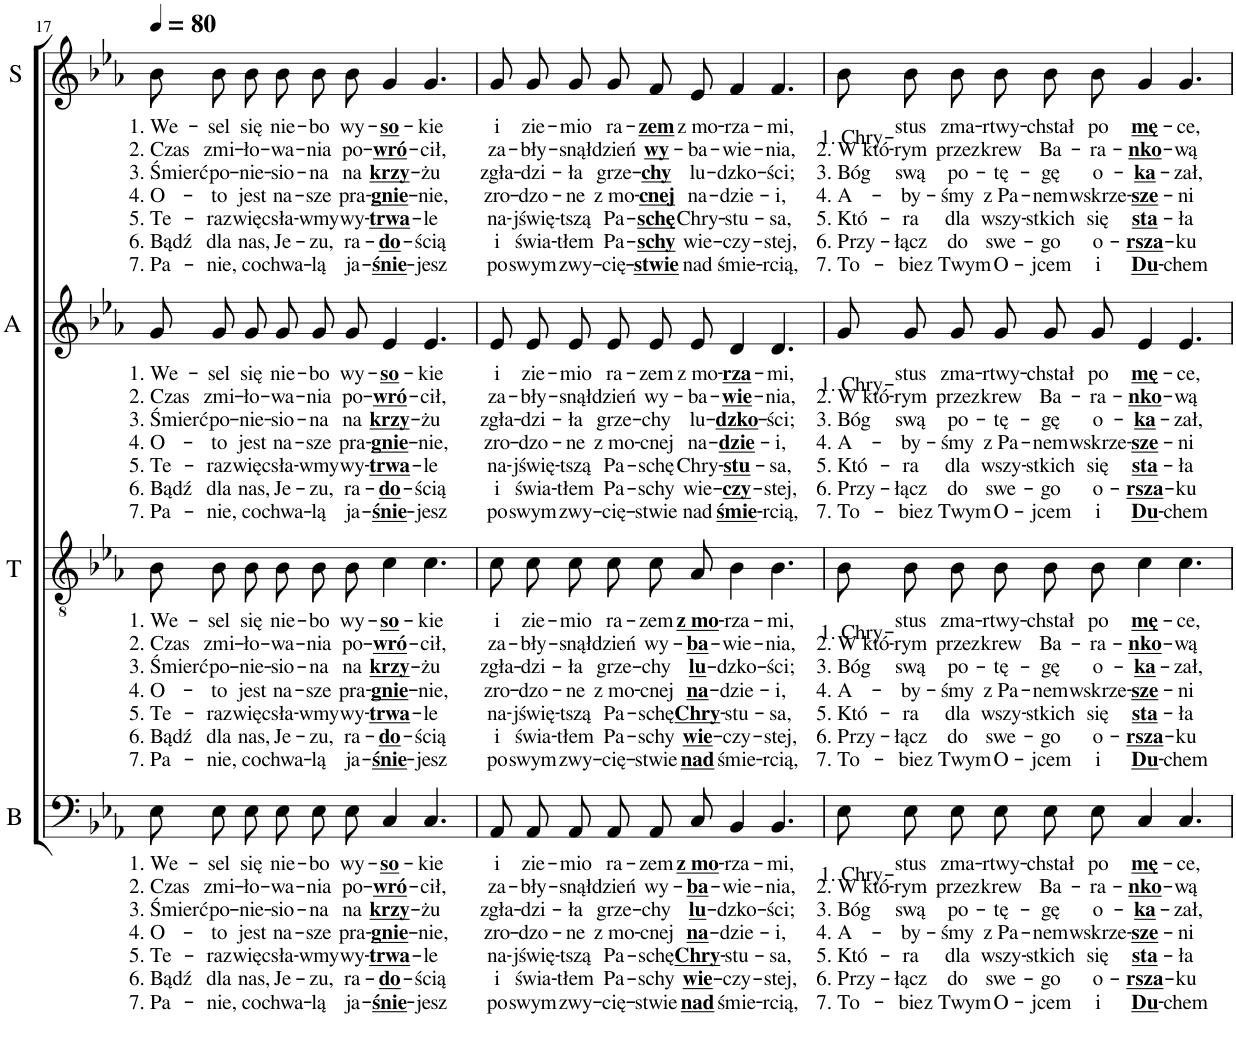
**kern	**text	**text	**text	**text	**text	**text	**text	**kern	**text	**text	**text	**text	**text	**text	**text	**kern	**text	**text	**text	**text	**text	**text	**text	**kern	**text	**text	**text	**text	**text	**text	**text
*part4	*part4	*part4	*part4	*part4	*part4	*part4	*part4	*part3	*part3	*part3	*part3	*part3	*part3	*part3	*part3	*part2	*part2	*part2	*part2	*part2	*part2	*part2	*part2	*part1	*part1	*part1	*part1	*part1	*part1	*part1	*part1
*staff4	*staff4	*staff4	*staff4	*staff4	*staff4	*staff4	*staff4	*staff3	*staff3	*staff3	*staff3	*staff3	*staff3	*staff3	*staff3	*staff2	*staff2	*staff2	*staff2	*staff2	*staff2	*staff2	*staff2	*staff1	*staff1	*staff1	*staff1	*staff1	*staff1	*staff1	*staff1
*I"B	*	*	*	*	*	*	*	*I"T	*	*	*	*	*	*	*	*I"A	*	*	*	*	*	*	*	*I"S	*	*	*	*	*	*	*
*I'B	*	*	*	*	*	*	*	*I'T	*	*	*	*	*	*	*	*I'A	*	*	*	*	*	*	*	*I'S	*	*	*	*	*	*	*
!!LO:PB:g=z
*clefF4	*	*	*	*	*	*	*	*clefGv2	*	*	*	*	*	*	*	*clefG2	*	*	*	*	*	*	*	*clefG2	*	*	*	*	*	*	*
*k[b-e-a-]	*	*	*	*	*	*	*	*k[b-e-a-]	*	*	*	*	*	*	*	*k[b-e-a-]	*	*	*	*	*	*	*	*k[b-e-a-]	*	*	*	*	*	*	*
*M3/4	*	*	*	*	*	*	*	*M3/4	*	*	*	*	*	*	*	*M3/4	*	*	*	*	*	*	*	*M3/4	*	*	*	*	*	*	*
*MM80	*	*	*	*	*	*	*	*MM80	*	*	*	*	*	*	*	*MM80	*	*	*	*	*	*	*	*MM80	*	*	*	*	*	*	*
=17	=17	=17	=17	=17	=17	=17	=17	=17	=17	=17	=17	=17	=17	=17	=17	=17	=17	=17	=17	=17	=17	=17	=17	=17	=17	=17	=17	=17	=17	=17	=17
!	!LO:LY:b	!LO:LY:b	!LO:LY:b	!LO:LY:b	!LO:LY:b	!LO:LY:b	!LO:LY:b	!	!LO:LY:b	!LO:LY:b	!LO:LY:b	!LO:LY:b	!LO:LY:b	!LO:LY:b	!LO:LY:b	!	!LO:LY:b	!LO:LY:b	!LO:LY:b	!LO:LY:b	!LO:LY:b	!LO:LY:b	!LO:LY:b	!	!LO:LY:b	!LO:LY:b	!LO:LY:b	!LO:LY:b	!LO:LY:b	!LO:LY:b	!LO:LY:b
8E-\	1. We-	2. Czas	3. Śmierć	4. O-	5. Te-	6. Bądź	7. Pa-	8B-\	1. We-	2. Czas	3. Śmierć	4. O-	5. Te-	6. Bądź	7. Pa-	8g/	1. We-	2. Czas	3. Śmierć	4. O-	5. Te-	6. Bądź	7. Pa-	8b-\	1. We-	2. Czas	3. Śmierć	4. O-	5. Te-	6. Bądź	7. Pa-
!	!LO:LY:b	!LO:LY:b	!LO:LY:b	!LO:LY:b	!LO:LY:b	!LO:LY:b	!LO:LY:b	!	!LO:LY:b	!LO:LY:b	!LO:LY:b	!LO:LY:b	!LO:LY:b	!LO:LY:b	!LO:LY:b	!	!LO:LY:b	!LO:LY:b	!LO:LY:b	!LO:LY:b	!LO:LY:b	!LO:LY:b	!LO:LY:b	!	!LO:LY:b	!LO:LY:b	!LO:LY:b	!LO:LY:b	!LO:LY:b	!LO:LY:b	!LO:LY:b
8E-\	-sel	zmi-	po-	-to	-raz	dla	-nie,	8B-\	-sel	zmi-	po-	-to	-raz	dla	-nie,	8g/	-sel	zmi-	po-	-to	-raz	dla	-nie,	8b-\	-sel	zmi-	po-	-to	-raz	dla	-nie,
!	!LO:LY:b	!LO:LY:b	!LO:LY:b	!LO:LY:b	!LO:LY:b	!LO:LY:b	!LO:LY:b	!	!LO:LY:b	!LO:LY:b	!LO:LY:b	!LO:LY:b	!LO:LY:b	!LO:LY:b	!LO:LY:b	!	!LO:LY:b	!LO:LY:b	!LO:LY:b	!LO:LY:b	!LO:LY:b	!LO:LY:b	!LO:LY:b	!	!LO:LY:b	!LO:LY:b	!LO:LY:b	!LO:LY:b	!LO:LY:b	!LO:LY:b	!LO:LY:b
8E-\	się	-ło-	-nie-	jest	więc	nas,	co	8B-\	się	-ło-	-nie-	jest	więc	nas,	co	8g/	się	-ło-	-nie-	jest	więc	nas,	co	8b-\	się	-ło-	-nie-	jest	więc	nas,	co
!	!LO:LY:b	!LO:LY:b	!LO:LY:b	!LO:LY:b	!LO:LY:b	!LO:LY:b	!LO:LY:b	!	!LO:LY:b	!LO:LY:b	!LO:LY:b	!LO:LY:b	!LO:LY:b	!LO:LY:b	!LO:LY:b	!	!LO:LY:b	!LO:LY:b	!LO:LY:b	!LO:LY:b	!LO:LY:b	!LO:LY:b	!LO:LY:b	!	!LO:LY:b	!LO:LY:b	!LO:LY:b	!LO:LY:b	!LO:LY:b	!LO:LY:b	!LO:LY:b
8E-\	nie-	-wa-	-sio-	na-	sła-	Je-	chwa-	8B-\	nie-	-wa-	-sio-	na-	sła-	Je-	chwa-	8g/	nie-	-wa-	-sio-	na-	sła-	Je-	chwa-	8b-\	nie-	-wa-	-sio-	na-	sła-	Je-	chwa-
!	!LO:LY:b	!LO:LY:b	!LO:LY:b	!LO:LY:b	!LO:LY:b	!LO:LY:b	!LO:LY:b	!	!LO:LY:b	!LO:LY:b	!LO:LY:b	!LO:LY:b	!LO:LY:b	!LO:LY:b	!LO:LY:b	!	!LO:LY:b	!LO:LY:b	!LO:LY:b	!LO:LY:b	!LO:LY:b	!LO:LY:b	!LO:LY:b	!	!LO:LY:b	!LO:LY:b	!LO:LY:b	!LO:LY:b	!LO:LY:b	!LO:LY:b	!LO:LY:b
8E-\	-bo	-nia	-na	-sze	-wmy	-zu,	-lą	8B-\	-bo	-nia	-na	-sze	-wmy	-zu,	-lą	8g/	-bo	-nia	-na	-sze	-wmy	-zu,	-lą	8b-\	-bo	-nia	-na	-sze	-wmy	-zu,	-lą
!	!LO:LY:b	!LO:LY:b	!LO:LY:b	!LO:LY:b	!LO:LY:b	!LO:LY:b	!LO:LY:b	!	!LO:LY:b	!LO:LY:b	!LO:LY:b	!LO:LY:b	!LO:LY:b	!LO:LY:b	!LO:LY:b	!	!LO:LY:b	!LO:LY:b	!LO:LY:b	!LO:LY:b	!LO:LY:b	!LO:LY:b	!LO:LY:b	!	!LO:LY:b	!LO:LY:b	!LO:LY:b	!LO:LY:b	!LO:LY:b	!LO:LY:b	!LO:LY:b
8E-\	wy-	po-	na	pra-	wy-	ra-	ja-	8B-\	wy-	po-	na	pra-	wy-	ra-	ja-	8g/	wy-	po-	na	pra-	wy-	ra-	ja-	8b-\	wy-	po-	na	pra-	wy-	ra-	ja-
!	!LO:LY:b	!LO:LY:b	!LO:LY:b	!LO:LY:b	!LO:LY:b	!LO:LY:b	!LO:LY:b	!	!LO:LY:b	!LO:LY:b	!LO:LY:b	!LO:LY:b	!LO:LY:b	!LO:LY:b	!LO:LY:b	!	!LO:LY:b	!LO:LY:b	!LO:LY:b	!LO:LY:b	!LO:LY:b	!LO:LY:b	!LO:LY:b	!	!LO:LY:b	!LO:LY:b	!LO:LY:b	!LO:LY:b	!LO:LY:b	!LO:LY:b	!LO:LY:b
4C/	-so-	-wró-	krzy-	-gnie-	-trwa-	-do-	-śnie-	4c\	-so-	-wró-	krzy-	-gnie-	-trwa-	-do-	-śnie-	4e-/	-so-	-wró-	krzy-	-gnie-	-trwa-	-do-	-śnie-	4g/	-so-	-wró-	krzy-	-gnie-	-trwa-	-do-	-śnie-
!	!LO:LY:b	!LO:LY:b	!LO:LY:b	!LO:LY:b	!LO:LY:b	!LO:LY:b	!LO:LY:b	!	!LO:LY:b	!LO:LY:b	!LO:LY:b	!LO:LY:b	!LO:LY:b	!LO:LY:b	!LO:LY:b	!	!LO:LY:b	!LO:LY:b	!LO:LY:b	!LO:LY:b	!LO:LY:b	!LO:LY:b	!LO:LY:b	!	!LO:LY:b	!LO:LY:b	!LO:LY:b	!LO:LY:b	!LO:LY:b	!LO:LY:b	!LO:LY:b
4.C/	-kie	-cił,	-żu	-nie,	-le	-ścią	-jesz	4.c\	-kie	-cił,	-żu	-nie,	-le	-ścią	-jesz	4.e-/	-kie	-cił,	-żu	-nie,	-le	-ścią	-jesz	4.g/	-kie	-cił,	-żu	-nie,	-le	-ścią	-jesz
=18	=18	=18	=18	=18	=18	=18	=18	=18	=18	=18	=18	=18	=18	=18	=18	=18	=18	=18	=18	=18	=18	=18	=18	=18	=18	=18	=18	=18	=18	=18	=18
!	!LO:LY:b	!LO:LY:b	!LO:LY:b	!LO:LY:b	!LO:LY:b	!LO:LY:b	!LO:LY:b	!	!LO:LY:b	!LO:LY:b	!LO:LY:b	!LO:LY:b	!LO:LY:b	!LO:LY:b	!LO:LY:b	!	!LO:LY:b	!LO:LY:b	!LO:LY:b	!LO:LY:b	!LO:LY:b	!LO:LY:b	!LO:LY:b	!	!LO:LY:b	!LO:LY:b	!LO:LY:b	!LO:LY:b	!LO:LY:b	!LO:LY:b	!LO:LY:b
8AA-/	i	za-	zgła-	zro-	na-	i	po	8c\	i	za-	zgła-	zro-	na-	i	po	8e-/	i	za-	zgła-	zro-	na-	i	po	8g/	i	za-	zgła-	zro-	na-	i	po
!	!LO:LY:b	!LO:LY:b	!LO:LY:b	!LO:LY:b	!LO:LY:b	!LO:LY:b	!LO:LY:b	!	!LO:LY:b	!LO:LY:b	!LO:LY:b	!LO:LY:b	!LO:LY:b	!LO:LY:b	!LO:LY:b	!	!LO:LY:b	!LO:LY:b	!LO:LY:b	!LO:LY:b	!LO:LY:b	!LO:LY:b	!LO:LY:b	!	!LO:LY:b	!LO:LY:b	!LO:LY:b	!LO:LY:b	!LO:LY:b	!LO:LY:b	!LO:LY:b
8AA-/	zie-	-bły-	-dzi-	-dzo-	-jświę-	świa-	swym	8c\	zie-	-bły-	-dzi-	-dzo-	-jświę-	świa-	swym	8e-/	zie-	-bły-	-dzi-	-dzo-	-jświę-	świa-	swym	8g/	zie-	-bły-	-dzi-	-dzo-	-jświę-	świa-	swym
!	!LO:LY:b	!LO:LY:b	!LO:LY:b	!LO:LY:b	!LO:LY:b	!LO:LY:b	!LO:LY:b	!	!LO:LY:b	!LO:LY:b	!LO:LY:b	!LO:LY:b	!LO:LY:b	!LO:LY:b	!LO:LY:b	!	!LO:LY:b	!LO:LY:b	!LO:LY:b	!LO:LY:b	!LO:LY:b	!LO:LY:b	!LO:LY:b	!	!LO:LY:b	!LO:LY:b	!LO:LY:b	!LO:LY:b	!LO:LY:b	!LO:LY:b	!LO:LY:b
8AA-/	-mio	-snął	-ła	-ne	-tszą	-tłem	zwy-	8c\	-mio	-snął	-ła	-ne	-tszą	-tłem	zwy-	8e-/	-mio	-snął	-ła	-ne	-tszą	-tłem	zwy-	8g/	-mio	-snął	-ła	-ne	-tszą	-tłem	zwy-
!	!LO:LY:b	!LO:LY:b	!LO:LY:b	!LO:LY:b	!LO:LY:b	!LO:LY:b	!LO:LY:b	!	!LO:LY:b	!LO:LY:b	!LO:LY:b	!LO:LY:b	!LO:LY:b	!LO:LY:b	!LO:LY:b	!	!LO:LY:b	!LO:LY:b	!LO:LY:b	!LO:LY:b	!LO:LY:b	!LO:LY:b	!LO:LY:b	!	!LO:LY:b	!LO:LY:b	!LO:LY:b	!LO:LY:b	!LO:LY:b	!LO:LY:b	!LO:LY:b
8AA-/	ra-	dzień	grze-	z mo-	Pa-	Pa-	-cię-	8c\	ra-	dzień	grze-	z mo-	Pa-	Pa-	-cię-	8e-/	ra-	dzień	grze-	z mo-	Pa-	Pa-	-cię-	8g/	ra-	dzień	grze-	z mo-	Pa-	Pa-	-cię-
!	!LO:LY:b	!LO:LY:b	!LO:LY:b	!LO:LY:b	!LO:LY:b	!LO:LY:b	!LO:LY:b	!	!LO:LY:b	!LO:LY:b	!LO:LY:b	!LO:LY:b	!LO:LY:b	!LO:LY:b	!LO:LY:b	!	!LO:LY:b	!LO:LY:b	!LO:LY:b	!LO:LY:b	!LO:LY:b	!LO:LY:b	!LO:LY:b	!	!LO:LY:b	!LO:LY:b	!LO:LY:b	!LO:LY:b	!LO:LY:b	!LO:LY:b	!LO:LY:b
8AA-/	-zem	wy-	-chy	-cnej	-schę	-schy	-stwie	8c\	-zem	wy-	-chy	-cnej	-schę	-schy	-stwie	8e-/	-zem	wy-	-chy	-cnej	-schę	-schy	-stwie	8f/	-zem	wy-	-chy	-cnej	-schę	-schy	-stwie
!	!LO:LY:b	!LO:LY:b	!LO:LY:b	!LO:LY:b	!LO:LY:b	!LO:LY:b	!LO:LY:b	!	!LO:LY:b	!LO:LY:b	!LO:LY:b	!LO:LY:b	!LO:LY:b	!LO:LY:b	!LO:LY:b	!	!LO:LY:b	!LO:LY:b	!LO:LY:b	!LO:LY:b	!LO:LY:b	!LO:LY:b	!LO:LY:b	!	!LO:LY:b	!LO:LY:b	!LO:LY:b	!LO:LY:b	!LO:LY:b	!LO:LY:b	!LO:LY:b
8C/	z mo-	-ba-	lu-	na-	Chry-	wie-	nad	8A-/	z mo-	-ba-	lu-	na-	Chry-	wie-	nad	8e-/	z mo-	-ba-	lu-	na-	Chry-	wie-	nad	8e-/	z mo-	-ba-	lu-	na-	Chry-	wie-	nad
!	!LO:LY:b	!LO:LY:b	!LO:LY:b	!LO:LY:b	!LO:LY:b	!LO:LY:b	!LO:LY:b	!	!LO:LY:b	!LO:LY:b	!LO:LY:b	!LO:LY:b	!LO:LY:b	!LO:LY:b	!LO:LY:b	!	!LO:LY:b	!LO:LY:b	!LO:LY:b	!LO:LY:b	!LO:LY:b	!LO:LY:b	!LO:LY:b	!	!LO:LY:b	!LO:LY:b	!LO:LY:b	!LO:LY:b	!LO:LY:b	!LO:LY:b	!LO:LY:b
4BB-/	-rza-	-wie-	-dzko-	-dzie-	-stu-	-czy-	śmie-	4B-\	-rza-	-wie-	-dzko-	-dzie-	-stu-	-czy-	śmie-	4d/	-rza-	-wie-	-dzko-	-dzie-	-stu-	-czy-	śmie-	4f/	-rza-	-wie-	-dzko-	-dzie-	-stu-	-czy-	śmie-
!	!LO:LY:b	!LO:LY:b	!LO:LY:b	!LO:LY:b	!LO:LY:b	!LO:LY:b	!LO:LY:b	!	!LO:LY:b	!LO:LY:b	!LO:LY:b	!LO:LY:b	!LO:LY:b	!LO:LY:b	!LO:LY:b	!	!LO:LY:b	!LO:LY:b	!LO:LY:b	!LO:LY:b	!LO:LY:b	!LO:LY:b	!LO:LY:b	!	!LO:LY:b	!LO:LY:b	!LO:LY:b	!LO:LY:b	!LO:LY:b	!LO:LY:b	!LO:LY:b
4.BB-/	-mi,	-nia,	-ści;	-i,	-sa,	-stej,	-rcią,	4.B-\	-mi,	-nia,	-ści;	-i,	-sa,	-stej,	-rcią,	4.d/	-mi,	-nia,	-ści;	-i,	-sa,	-stej,	-rcią,	4.f/	-mi,	-nia,	-ści;	-i,	-sa,	-stej,	-rcią,
=19	=19	=19	=19	=19	=19	=19	=19	=19	=19	=19	=19	=19	=19	=19	=19	=19	=19	=19	=19	=19	=19	=19	=19	=19	=19	=19	=19	=19	=19	=19	=19
!	!LO:LY:b	!LO:LY:b	!LO:LY:b	!LO:LY:b	!LO:LY:b	!LO:LY:b	!LO:LY:b	!	!LO:LY:b	!LO:LY:b	!LO:LY:b	!LO:LY:b	!LO:LY:b	!LO:LY:b	!LO:LY:b	!	!LO:LY:b	!LO:LY:b	!LO:LY:b	!LO:LY:b	!LO:LY:b	!LO:LY:b	!LO:LY:b	!	!LO:LY:b	!LO:LY:b	!LO:LY:b	!LO:LY:b	!LO:LY:b	!LO:LY:b	!LO:LY:b
8E-\	1. Chry-	2. W któ-	3. Bóg	4. A-	5. Któ-	6. Przy-	7. To-	8B-\	1. Chry-	2. W któ-	3. Bóg	4. A-	5. Któ-	6. Przy-	7. To-	8g/	1. Chry-	2. W któ-	3. Bóg	4. A-	5. Któ-	6. Przy-	7. To-	8b-\	1. Chry-	2. W któ-	3. Bóg	4. A-	5. Któ-	6. Przy-	7. To-
!	!LO:LY:b	!LO:LY:b	!LO:LY:b	!LO:LY:b	!LO:LY:b	!LO:LY:b	!LO:LY:b	!	!LO:LY:b	!LO:LY:b	!LO:LY:b	!LO:LY:b	!LO:LY:b	!LO:LY:b	!LO:LY:b	!	!LO:LY:b	!LO:LY:b	!LO:LY:b	!LO:LY:b	!LO:LY:b	!LO:LY:b	!LO:LY:b	!	!LO:LY:b	!LO:LY:b	!LO:LY:b	!LO:LY:b	!LO:LY:b	!LO:LY:b	!LO:LY:b
8E-\	-stus	-rym	swą	-by-	-ra	-łącz	-bie	8B-\	-stus	-rym	swą	-by-	-ra	-łącz	-bie	8g/	-stus	-rym	swą	-by-	-ra	-łącz	-bie	8b-\	-stus	-rym	swą	-by-	-ra	-łącz	-bie
!	!LO:LY:b	!LO:LY:b	!LO:LY:b	!LO:LY:b	!LO:LY:b	!LO:LY:b	!LO:LY:b	!	!LO:LY:b	!LO:LY:b	!LO:LY:b	!LO:LY:b	!LO:LY:b	!LO:LY:b	!LO:LY:b	!	!LO:LY:b	!LO:LY:b	!LO:LY:b	!LO:LY:b	!LO:LY:b	!LO:LY:b	!LO:LY:b	!	!LO:LY:b	!LO:LY:b	!LO:LY:b	!LO:LY:b	!LO:LY:b	!LO:LY:b	!LO:LY:b
8E-\	zma-	przez	po-	-śmy	dla	do	z Twym	8B-\	zma-	przez	po-	-śmy	dla	do	z Twym	8g/	zma-	przez	po-	-śmy	dla	do	z Twym	8b-\	zma-	przez	po-	-śmy	dla	do	z Twym
!	!LO:LY:b	!LO:LY:b	!LO:LY:b	!LO:LY:b	!LO:LY:b	!LO:LY:b	!LO:LY:b	!	!LO:LY:b	!LO:LY:b	!LO:LY:b	!LO:LY:b	!LO:LY:b	!LO:LY:b	!LO:LY:b	!	!LO:LY:b	!LO:LY:b	!LO:LY:b	!LO:LY:b	!LO:LY:b	!LO:LY:b	!LO:LY:b	!	!LO:LY:b	!LO:LY:b	!LO:LY:b	!LO:LY:b	!LO:LY:b	!LO:LY:b	!LO:LY:b
8E-\	-rtwy-	krew	-tę-	z Pa-	wszy-	swe-	O-	8B-\	-rtwy-	krew	-tę-	z Pa-	wszy-	swe-	O-	8g/	-rtwy-	krew	-tę-	z Pa-	wszy-	swe-	O-	8b-\	-rtwy-	krew	-tę-	z Pa-	wszy-	swe-	O-
!	!LO:LY:b	!LO:LY:b	!LO:LY:b	!LO:LY:b	!LO:LY:b	!LO:LY:b	!LO:LY:b	!	!LO:LY:b	!LO:LY:b	!LO:LY:b	!LO:LY:b	!LO:LY:b	!LO:LY:b	!LO:LY:b	!	!LO:LY:b	!LO:LY:b	!LO:LY:b	!LO:LY:b	!LO:LY:b	!LO:LY:b	!LO:LY:b	!	!LO:LY:b	!LO:LY:b	!LO:LY:b	!LO:LY:b	!LO:LY:b	!LO:LY:b	!LO:LY:b
8E-\	-chstał	Ba-	-gę	-nem	-stkich	-go	-jcem	8B-\	-chstał	Ba-	-gę	-nem	-stkich	-go	-jcem	8g/	-chstał	Ba-	-gę	-nem	-stkich	-go	-jcem	8b-\	-chstał	Ba-	-gę	-nem	-stkich	-go	-jcem
!	!LO:LY:b	!LO:LY:b	!LO:LY:b	!LO:LY:b	!LO:LY:b	!LO:LY:b	!LO:LY:b	!	!LO:LY:b	!LO:LY:b	!LO:LY:b	!LO:LY:b	!LO:LY:b	!LO:LY:b	!LO:LY:b	!	!LO:LY:b	!LO:LY:b	!LO:LY:b	!LO:LY:b	!LO:LY:b	!LO:LY:b	!LO:LY:b	!	!LO:LY:b	!LO:LY:b	!LO:LY:b	!LO:LY:b	!LO:LY:b	!LO:LY:b	!LO:LY:b
8E-\	po	-ra-	o-	wskrze-	się	o-	i	8B-\	po	-ra-	o-	wskrze-	się	o-	i	8g/	po	-ra-	o-	wskrze-	się	o-	i	8b-\	po	-ra-	o-	wskrze-	się	o-	i
!	!LO:LY:b	!LO:LY:b	!LO:LY:b	!LO:LY:b	!LO:LY:b	!LO:LY:b	!LO:LY:b	!	!LO:LY:b	!LO:LY:b	!LO:LY:b	!LO:LY:b	!LO:LY:b	!LO:LY:b	!LO:LY:b	!	!LO:LY:b	!LO:LY:b	!LO:LY:b	!LO:LY:b	!LO:LY:b	!LO:LY:b	!LO:LY:b	!	!LO:LY:b	!LO:LY:b	!LO:LY:b	!LO:LY:b	!LO:LY:b	!LO:LY:b	!LO:LY:b
4C/	mę-	-nko-	-ka-	-sze-	sta-	-rsza-	Du-	4c\	mę-	-nko-	-ka-	-sze-	sta-	-rsza-	Du-	4e-/	mę-	-nko-	-ka-	-sze-	sta-	-rsza-	Du-	4g/	mę-	-nko-	-ka-	-sze-	sta-	-rsza-	Du-
!	!LO:LY:b	!LO:LY:b	!LO:LY:b	!LO:LY:b	!LO:LY:b	!LO:LY:b	!LO:LY:b	!	!LO:LY:b	!LO:LY:b	!LO:LY:b	!LO:LY:b	!LO:LY:b	!LO:LY:b	!LO:LY:b	!	!LO:LY:b	!LO:LY:b	!LO:LY:b	!LO:LY:b	!LO:LY:b	!LO:LY:b	!LO:LY:b	!	!LO:LY:b	!LO:LY:b	!LO:LY:b	!LO:LY:b	!LO:LY:b	!LO:LY:b	!LO:LY:b
4.C/	-ce,	-wą	-zał,	-ni	-ła	-ku	-chem	4.c\	-ce,	-wą	-zał,	-ni	-ła	-ku	-chem	4.e-/	-ce,	-wą	-zał,	-ni	-ła	-ku	-chem	4.g/	-ce,	-wą	-zał,	-ni	-ła	-ku	-chem
=	=	=	=	=	=	=	=	=	=	=	=	=	=	=	=	=	=	=	=	=	=	=	=	=	=	=	=	=	=	=	=
*-	*-	*-	*-	*-	*-	*-	*-	*-	*-	*-	*-	*-	*-	*-	*-	*-	*-	*-	*-	*-	*-	*-	*-	*-	*-	*-	*-	*-	*-	*-	*-
